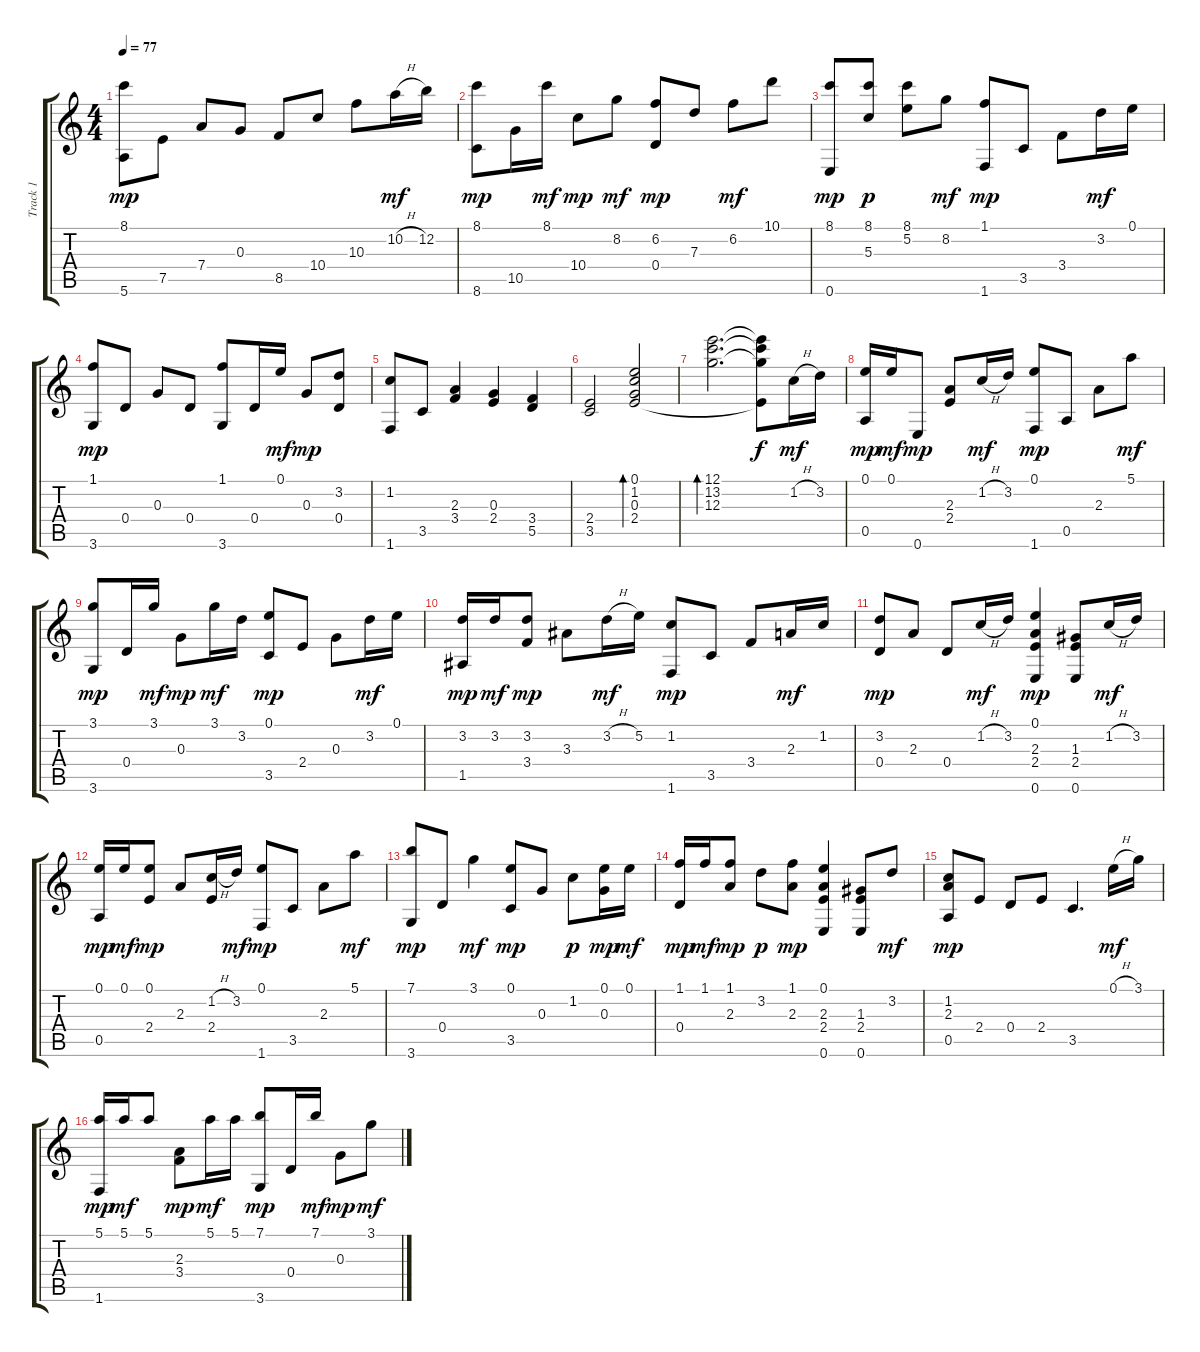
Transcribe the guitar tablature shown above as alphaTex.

\track ("Track 1" "Track 1") {instrument acousticguitarsteel}
\staff {score tabs}
\tuning (E4 B3 G3 D3 A2 E2) {hide}
\ts (4 4)
\tempo 77
\clef g2
\ks c
(8.1 5.6).8{dy mp} 7.5.8 7.4.8 0.3.8 8.5.8 10.4.8 10.3.8 10.2{h}.16{dy mf} 12.2.16 |
(8.1 8.6).8{dy mp} 10.5.16 8.1.16{dy mf} 10.4.8{dy mp} 8.2.8{dy mf} (6.2 0.4).8{dy mp} 7.3.8 6.2.8{dy mf} 10.1.8 |
(8.1 0.6).8{dy mp} (8.1 5.3).8{dy p} (8.1 5.2).8 8.2.8{dy mf} (1.1 1.6).8{dy mp} 3.5.8 3.4.8 3.2.16{dy mf} 0.1.16 |
(1.1 3.6).8{dy mp} 0.4.8 0.3.8 0.4.8 (1.1 3.6).8 0.4.16 0.1.16{dy mf} 0.3.8{dy mp} (3.2 0.4).8 |
(1.2 1.6).8 3.5.8 (2.3 3.4).4 (0.3 2.4).4 (3.4 5.5).4 |
(2.4 3.5).2 (0.1 1.2 0.3 2.4).2{bd 60} |
(12.1 13.2 12.3).2{d bd 60} (12.1{t} 13.2{t} 12.3{t} 2.4{t}).8{dy f} 1.2{h}.16{dy mf} 3.2.16 |
(0.1 0.5).16{dy mp} 0.1.16{dy mf} 0.6.8{dy mp} (2.3 2.4).8 1.2{h}.16{dy mf} 3.2.16 (0.1 1.6).8{dy mp} 0.5.8 2.3.8 5.1.8{dy mf} |
(3.1 3.6).8{dy mp} 0.4.16 3.1.16{dy mf} 0.3.8{dy mp} 3.1.16{dy mf} 3.2.16 (0.1 3.5).8{dy mp} 2.4.8 0.3.8 3.2.16{dy mf} 0.1.16 |
(3.2 1.5).16{dy mp} 3.2.16{dy mf} (3.2 3.4).8{dy mp} 3.3.8 3.2{h}.16{dy mf} 5.2.16 (1.2 1.6).8{dy mp} 3.5.8 3.4.8 2.3.16{dy mf} 1.2.16 |
(3.2 0.4).8{dy mp} 2.3.8 0.4.8 1.2{h}.16{dy mf} 3.2.16 (0.1 2.3 2.4 0.6).4{dy mp} (1.3 2.4 0.6).8 1.2{h}.16{dy mf} 3.2.16 |
(0.1 0.5).16{dy mp} 0.1.16{dy mf} (0.1 2.4).8{dy mp} 2.3.8 (1.2{h} 2.4).16 3.2.16{dy mf} (0.1 1.6).8{dy mp} 3.5.8 2.3.8 5.1.8{dy mf} |
(7.1 3.6).8{dy mp} 0.4.8 3.1.4{dy mf} (0.1 3.5).8{dy mp} 0.3.8 1.2.8{dy p} (0.1 0.3).16{dy mp} 0.1.16{dy mf} |
(1.1 0.4).16{dy mp} 1.1.16{dy mf} (1.1 2.3).8{dy mp} 3.2.8{dy p} (1.1 2.3).8{dy mp} (0.1 2.3 2.4 0.6).4 (1.3 2.4 0.6).8 3.2.8{dy mf} |
(1.2 2.3 0.5).8{dy mp} 2.4.8 0.4.8 2.4.8 3.5.4{d} 0.1{h}.16{dy mf} 3.1.16 |
(5.1 1.6).16{dy mp} 5.1.16{dy mf} 5.1.8 (2.3 3.4).8{dy mp} 5.1.16{dy mf} 5.1.16 (7.1 3.6).8{dy mp} 0.4.16 7.1.16{dy mf} 0.3.8{dy mp} 3.1.8{dy mf}
